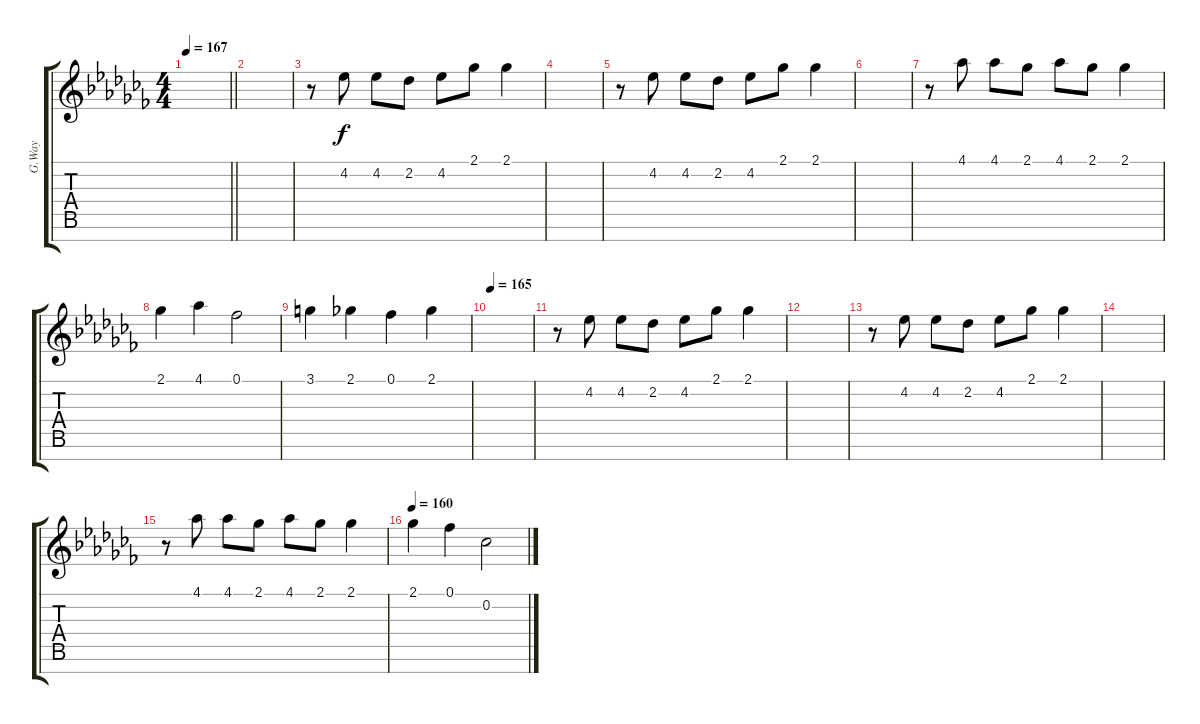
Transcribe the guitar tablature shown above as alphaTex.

\track ("G.Way" "G.Way") {instrument distortionguitar}
\staff {score tabs}
\tuning (E4 B3 G3 D3 A2 E2 B1) {hide}
\ts (4 4)
\tempo 167
\clef g2
\barLineRight lightlight
\ks abminor
|
|
r.8 4.2.8 4.2.8 2.2.8 4.2.8 2.1.8 2.1.4 |
|
r.8 4.2.8 4.2.8 2.2.8 4.2.8 2.1.8 2.1.4 |
|
r.8 4.1.8 4.1.8 2.1.8 4.1.8 2.1.8 2.1.4 |
2.1.4 4.1.4 0.1.2 |
3.1.4 2.1.4 0.1.4 2.1.4 |
\tempo 165
|
r.8 4.2.8 4.2.8 2.2.8 4.2.8 2.1.8 2.1.4 |
|
r.8 4.2.8 4.2.8 2.2.8 4.2.8 2.1.8 2.1.4 |
|
r.8 4.1.8 4.1.8 2.1.8 4.1.8 2.1.8 2.1.4 |
\tempo 160
2.1.4 0.1.4 0.2.2
